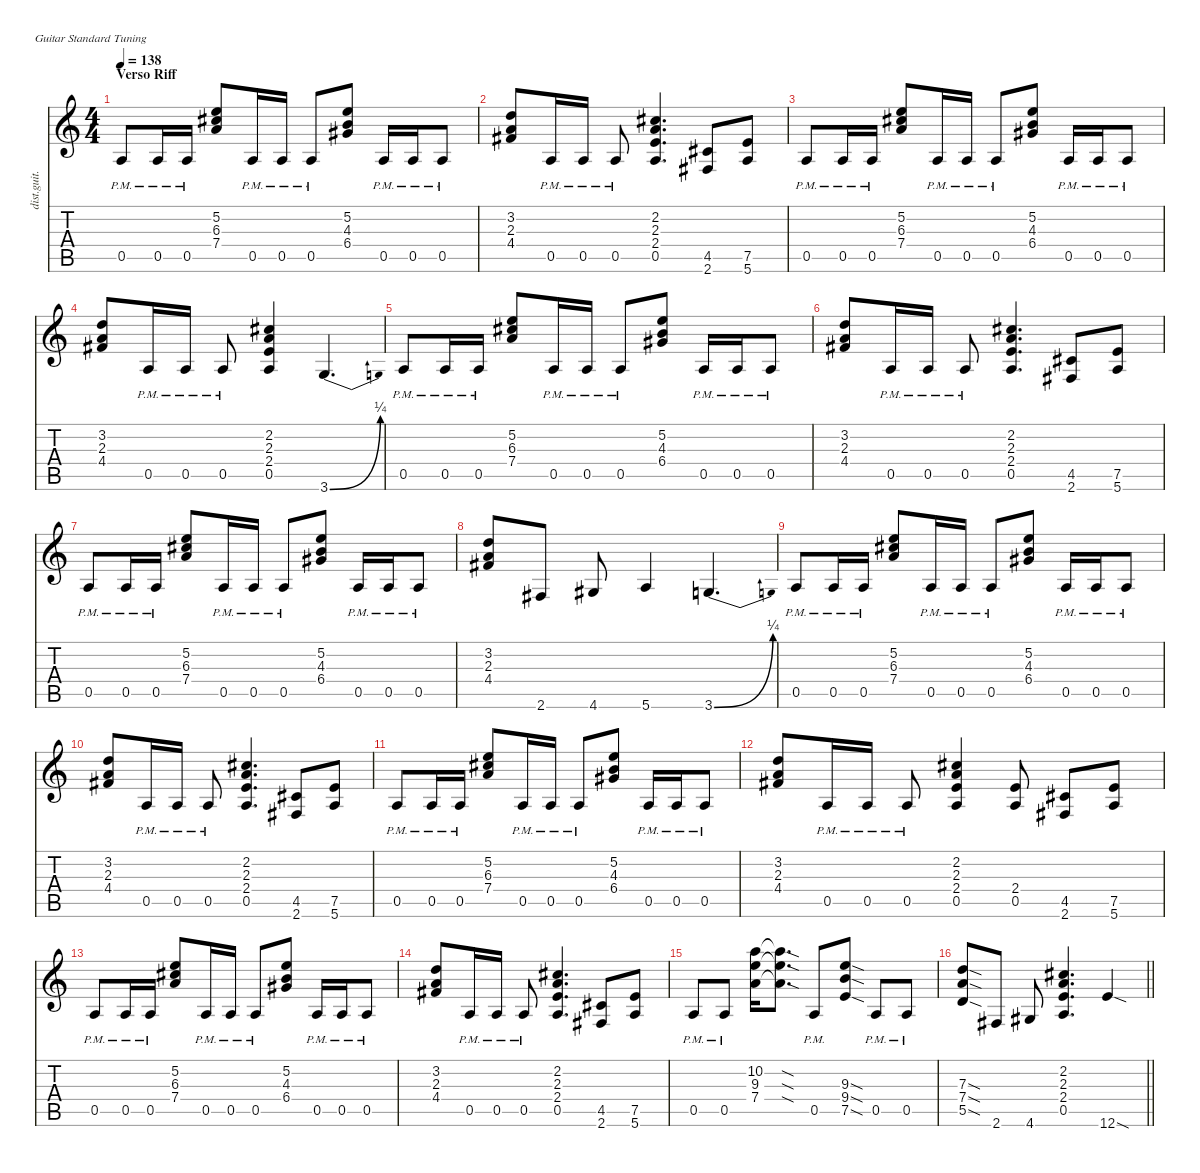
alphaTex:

\defaultSystemsLayout 4
\hideDynamics
\bracketExtendMode nobrackets
\otherSystemsTrackNameOrientation horizontal
\track ("Randy Rhoads" "dist.guit.") {instrument distortionguitar}
\staff {score tabs}
\tuning (E4 B3 G3 D3 A2 E2)
\ts (4 4)
\section ("" "Verso Riff")
\tempo 138
\clef g2
\ks c
0.5{pm}.8{dy fff beam Up} 0.5{pm}.16{beam Up} 0.5{pm}.16{beam Up} (5.2 6.3{acc #} 7.4).8{dy f beam Up} 0.5{pm}.16{dy fff beam Up} 0.5{pm}.16{beam Up} 0.5{pm}.8{beam Up} (5.2 4.3 6.4{acc #}).8{dy f beam Up} 0.5{pm}.16{dy fff beam Up} 0.5{pm}.16{beam Up} 0.5{pm}.8{beam Up} |
(3.2 2.3 4.4{acc #}).8{dy f beam Up} 0.5{pm}.16{dy fff beam Up} 0.5{pm}.16{beam Up} 0.5{pm}.8{beam Up} (2.2{acc #} 2.3 2.4 0.5).4{d dy f beam Up} (4.5{acc #} 2.6{acc #}).8{beam Up} (7.5 5.6).8{beam Up} |
0.5{pm}.8{dy fff beam Up} 0.5{pm}.16{beam Up} 0.5{pm}.16{beam Up} (5.2 6.3{acc #} 7.4).8{dy f beam Up} 0.5{pm}.16{dy fff beam Up} 0.5{pm}.16{beam Up} 0.5{pm}.8{beam Up} (5.2 4.3 6.4{acc #}).8{dy f beam Up} 0.5{pm}.16{dy fff beam Up} 0.5{pm}.16{beam Up} 0.5{pm}.8{beam Up} |
(3.2 2.3 4.4{acc #}).8{dy f beam Up} 0.5{pm}.16{dy fff beam Up} 0.5{pm}.16{beam Up} 0.5{pm}.8{beam Up} (2.2{acc #} 2.3 2.4 0.5).4{dy f beam Up} 3.6{be (bend 0 0 15 1)}.4{d beam Up} |
0.5{pm}.8{dy fff beam Up} 0.5{pm}.16{beam Up} 0.5{pm}.16{beam Up} (5.2 6.3{acc #} 7.4).8{dy f beam Up} 0.5{pm}.16{dy fff beam Up} 0.5{pm}.16{beam Up} 0.5{pm}.8{beam Up} (5.2 4.3 6.4{acc #}).8{dy f beam Up} 0.5{pm}.16{dy fff beam Up} 0.5{pm}.16{beam Up} 0.5{pm}.8{beam Up} |
(3.2 2.3 4.4{acc #}).8{dy f beam Up} 0.5{pm}.16{dy fff beam Up} 0.5{pm}.16{beam Up} 0.5{pm}.8{beam Up} (2.2{acc #} 2.3 2.4 0.5).4{d dy f beam Up} (4.5{acc #} 2.6{acc #}).8{beam Up} (7.5 5.6).8{beam Up} |
0.5{pm}.8{dy fff beam Up} 0.5{pm}.16{beam Up} 0.5{pm}.16{beam Up} (5.2 6.3{acc #} 7.4).8{dy f beam Up} 0.5{pm}.16{dy fff beam Up} 0.5{pm}.16{beam Up} 0.5{pm}.8{beam Up} (5.2 4.3 6.4{acc #}).8{dy f beam Up} 0.5{pm}.16{dy fff beam Up} 0.5{pm}.16{beam Up} 0.5{pm}.8{beam Up} |
(3.2 2.3 4.4{acc #}).8{dy f beam Up} 2.6{acc #}.8{beam Up} 4.6{acc #}.8{beam Up} 5.6.4{beam Up} 3.6{be (bend 0 0 15 1)}.4{d beam Up} |
0.5{pm}.8{dy fff beam Up} 0.5{pm}.16{beam Up} 0.5{pm}.16{beam Up} (5.2 6.3{acc #} 7.4).8{dy f beam Up} 0.5{pm}.16{dy fff beam Up} 0.5{pm}.16{beam Up} 0.5{pm}.8{beam Up} (5.2 4.3 6.4{acc #}).8{dy f beam Up} 0.5{pm}.16{dy fff beam Up} 0.5{pm}.16{beam Up} 0.5{pm}.8{beam Up} |
(3.2 2.3 4.4{acc #}).8{dy f beam Up} 0.5{pm}.16{dy fff beam Up} 0.5{pm}.16{beam Up} 0.5{pm}.8{beam Up} (2.2{acc #} 2.3 2.4 0.5).4{d dy f beam Up} (4.5{acc #} 2.6{acc #}).8{beam Up} (7.5 5.6).8{beam Up} |
0.5{pm}.8{dy fff beam Up} 0.5{pm}.16{beam Up} 0.5{pm}.16{beam Up} (5.2 6.3{acc #} 7.4).8{dy f beam Up} 0.5{pm}.16{dy fff beam Up} 0.5{pm}.16{beam Up} 0.5{pm}.8{beam Up} (5.2 4.3 6.4{acc #}).8{dy f beam Up} 0.5{pm}.16{dy fff beam Up} 0.5{pm}.16{beam Up} 0.5{pm}.8{beam Up} |
(3.2 2.3 4.4{acc #}).8{dy f beam Up} 0.5{pm}.16{dy fff beam Up} 0.5{pm}.16{beam Up} 0.5{pm}.8{beam Up} (2.2{acc #} 2.3 2.4 0.5).4{dy f beam Up} (2.4 0.5).8{beam Up} (4.5{acc #} 2.6{acc #}).8{beam Up} (7.5 5.6).8{beam Up} |
0.5{pm}.8{dy fff beam Up} 0.5{pm}.16{beam Up} 0.5{pm}.16{beam Up} (5.2 6.3{acc #} 7.4).8{dy f beam Up} 0.5{pm}.16{dy fff beam Up} 0.5{pm}.16{beam Up} 0.5{pm}.8{beam Up} (5.2 4.3 6.4{acc #}).8{dy f beam Up} 0.5{pm}.16{dy fff beam Up} 0.5{pm}.16{beam Up} 0.5{pm}.8{beam Up} |
(3.2 2.3 4.4{acc #}).8{dy f beam Up} 0.5{pm}.16{dy fff beam Up} 0.5{pm}.16{beam Up} 0.5{pm}.8{beam Up} (2.2{acc #} 2.3 2.4 0.5).4{d dy f beam Up} (4.5{acc #} 2.6{acc #}).8{beam Up} (7.5 5.6).8{beam Up} |
0.5{pm}.8{dy fff beam Up} 0.5{pm}.8{beam Up} (10.2 9.3 7.4).16{dy f beam Down} (10.2{sod t} 9.3{sod t} 7.4{sod t}).8{d beam Down} 0.5{pm}.8{dy fff beam Up} (9.3{sod} 9.4{sod} 7.5{sod}).8{dy f beam Up} 0.5{pm}.8{dy fff beam Up} 0.5{pm}.8{beam Up} |
\barLineRight lightlight
(7.3{sod} 7.4{sod} 5.5{sod}).8{dy f beam Up} 2.6{acc #}.8{beam Up} 4.6{acc #}.8{beam Up} (2.2{acc #} 2.3 2.4 0.5).4{d beam Up} 12.6{sod}.4{beam Up}
